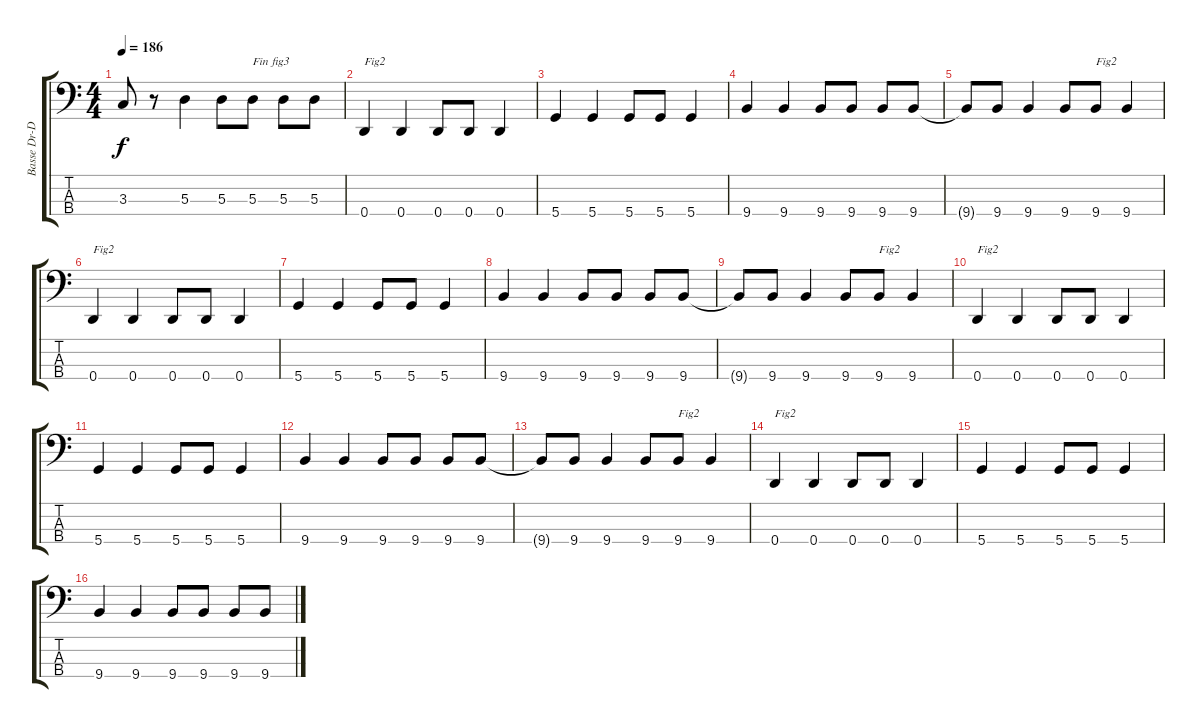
\track ("Basse Dr-D" "Basse Dr-D") {instrument electricbassfinger}
\staff {score tabs}
\tuning (G2 D2 A1 D1) {hide}
\ts (4 4)
\tempo 186
\clef f4
\ks c
3.3.8{dy f} r.8 5.3.4 5.3.8 5.3.8{txt "Fin fig3"} 5.3.8 5.3.8 |
0.4.4{txt "Fig2"} 0.4.4 0.4.8 0.4.8 0.4.4 |
5.4.4 5.4.4 5.4.8 5.4.8 5.4.4 |
9.4.4 9.4.4 9.4.8 9.4.8 9.4.8 9.4.8 |
9.4{t}.8 9.4.8 9.4.4 9.4.8 9.4.8{txt "Fig2"} 9.4.4 |
0.4.4{txt "Fig2"} 0.4.4 0.4.8 0.4.8 0.4.4 |
5.4.4 5.4.4 5.4.8 5.4.8 5.4.4 |
9.4.4 9.4.4 9.4.8 9.4.8 9.4.8 9.4.8 |
9.4{t}.8 9.4.8 9.4.4 9.4.8 9.4.8{txt "Fig2"} 9.4.4 |
0.4.4{txt "Fig2"} 0.4.4 0.4.8 0.4.8 0.4.4 |
5.4.4 5.4.4 5.4.8 5.4.8 5.4.4 |
9.4.4 9.4.4 9.4.8 9.4.8 9.4.8 9.4.8 |
9.4{t}.8 9.4.8 9.4.4 9.4.8 9.4.8{txt "Fig2"} 9.4.4 |
0.4.4{txt "Fig2"} 0.4.4 0.4.8 0.4.8 0.4.4 |
5.4.4 5.4.4 5.4.8 5.4.8 5.4.4 |
9.4.4 9.4.4 9.4.8 9.4.8 9.4.8 9.4.8
